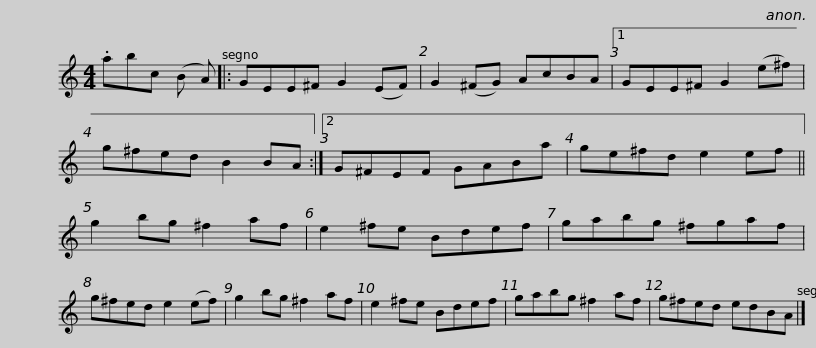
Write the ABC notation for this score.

X:1
L:1/8
M:4/4
I:linebreak $
K:C
V:1 treble
V:1
 .abc (B A) |: GEE^F G2 (EF) | G2 (^FG) AcBA |1 GEE^F G2 (e^f) | g^fed B2 BA :|2 %5
 G^FEF GABa |$ ge^fd e2 ef || g2 bg ^f2 af | e2 ^fe Bdef | gabg ^fgaf | %10
 g^fed e2 (ef) | g2 bg ^f2 af |$ e2 ^fe Bdef | gabg ^f2 af | g^fed edBA |] %15
